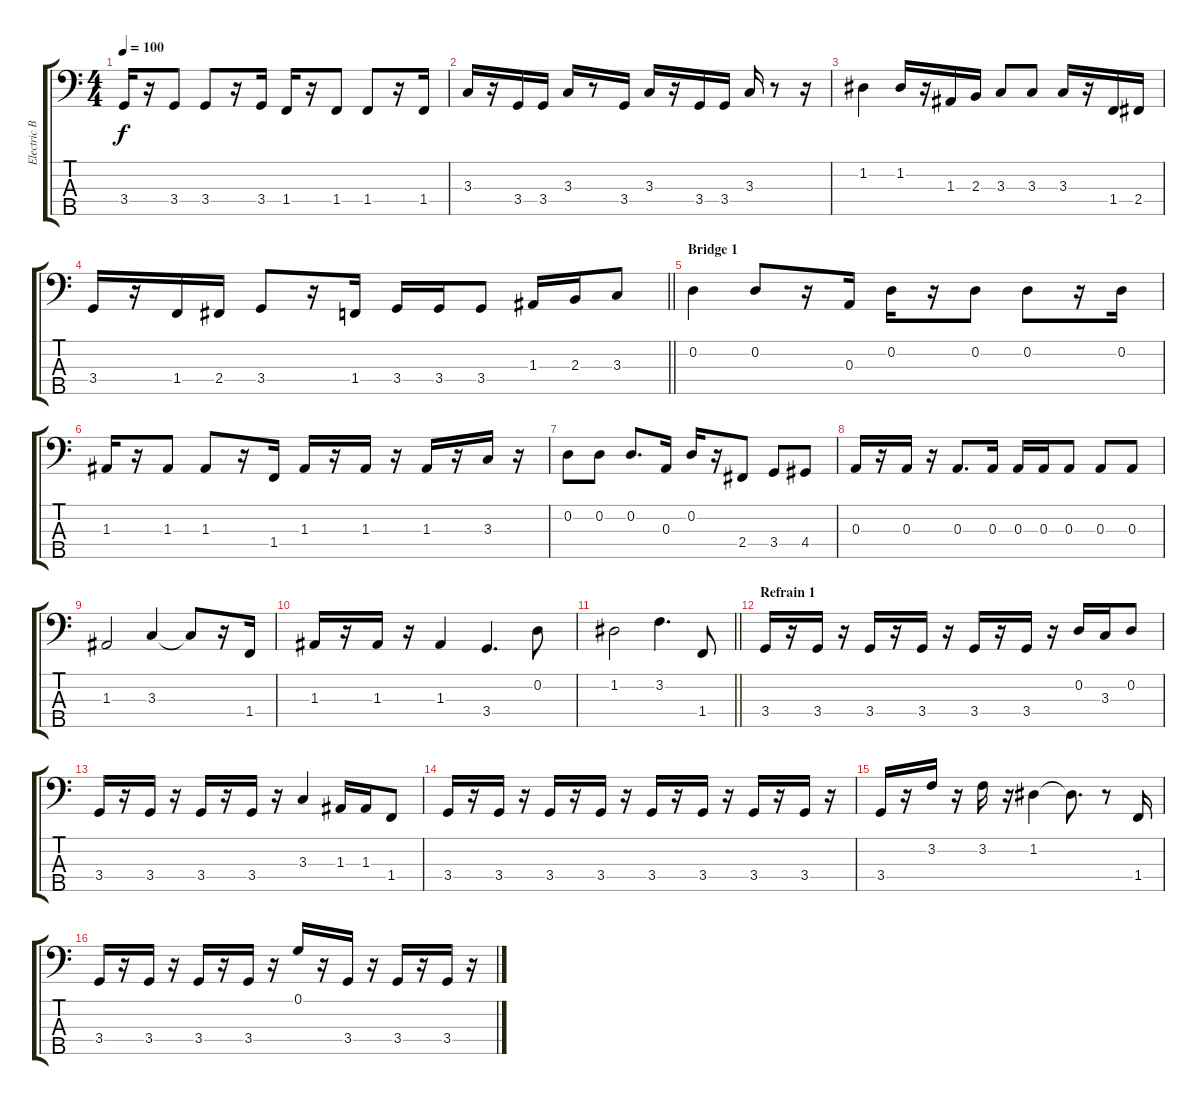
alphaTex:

\track ("Electric Bass" "Electric B") {instrument electricbasspick}
\staff {score tabs}
\tuning (G2 D2 A1 E1 B0) {hide}
\ts (4 4)
\tempo 100
\clef f4
\ks c
3.4.16{dy f} r.16 3.4.8 3.4.8 r.16 3.4.16 1.4.16 r.16 1.4.8 1.4.8 r.16 1.4.16 |
3.3.16 r.16 3.4.16 3.4.16 3.3.16 r.8 3.4.16 3.3.16 r.16 3.4.16 3.4.16 3.3.16 r.8 r.16 |
1.2.4 1.2.16 r.16 1.3.16 2.3.16 3.3.8 3.3.8 3.3.16 r.16 1.4.16 2.4.16 |
\barLineRight lightlight
3.4.16 r.16 1.4.16 2.4.16 3.4.8 r.16 1.4.16 3.4.16 3.4.16 3.4.8 1.3.16 2.3.16 3.3.8 |
\section ("" "Bridge 1")
0.2.4 0.2.8 r.16 0.3.16 0.2.16 r.16 0.2.8 0.2.8 r.16 0.2.16 |
1.3.16 r.16 1.3.8 1.3.8 r.16 1.4.16 1.3.16 r.16 1.3.16 r.16 1.3.16 r.16 3.3.16 r.16 |
0.2.8 0.2.8 0.2.8{d} 0.3.16 0.2.16 r.16 2.4.8 3.4.8 4.4.8 |
0.3.16 r.16 0.3.16 r.16 0.3.8{d} 0.3.16 0.3.16 0.3.16 0.3.8 0.3.8 0.3.8 |
1.3.2 3.3.4 3.3{t}.8 r.16 1.4.16 |
1.3.16 r.16 1.3.16 r.16 1.3.4 3.4.4{d} 0.2.8 |
\barLineRight lightlight
1.2.2 3.2.4{d} 1.4.8 |
\section ("" "Refrain 1")
3.4.16 r.16 3.4.16 r.16 3.4.16 r.16 3.4.16 r.16 3.4.16 r.16 3.4.16 r.16 0.2.16 3.3.16 0.2.8 |
3.4.16 r.16 3.4.16 r.16 3.4.16 r.16 3.4.16 r.16 3.3.4 1.3.16 1.3.16 1.4.8 |
3.4.16 r.16 3.4.16 r.16 3.4.16 r.16 3.4.16 r.16 3.4.16 r.16 3.4.16 r.16 3.4.16 r.16 3.4.16 r.16 |
3.4.16 r.16 3.2.16 r.16 3.2.16 r.16 1.2.4 1.2{t}.8{d} r.8 1.4.16 |
3.4.16 r.16 3.4.16 r.16 3.4.16 r.16 3.4.16 r.16 0.1.16 r.16 3.4.16 r.16 3.4.16 r.16 3.4.16 r.16
